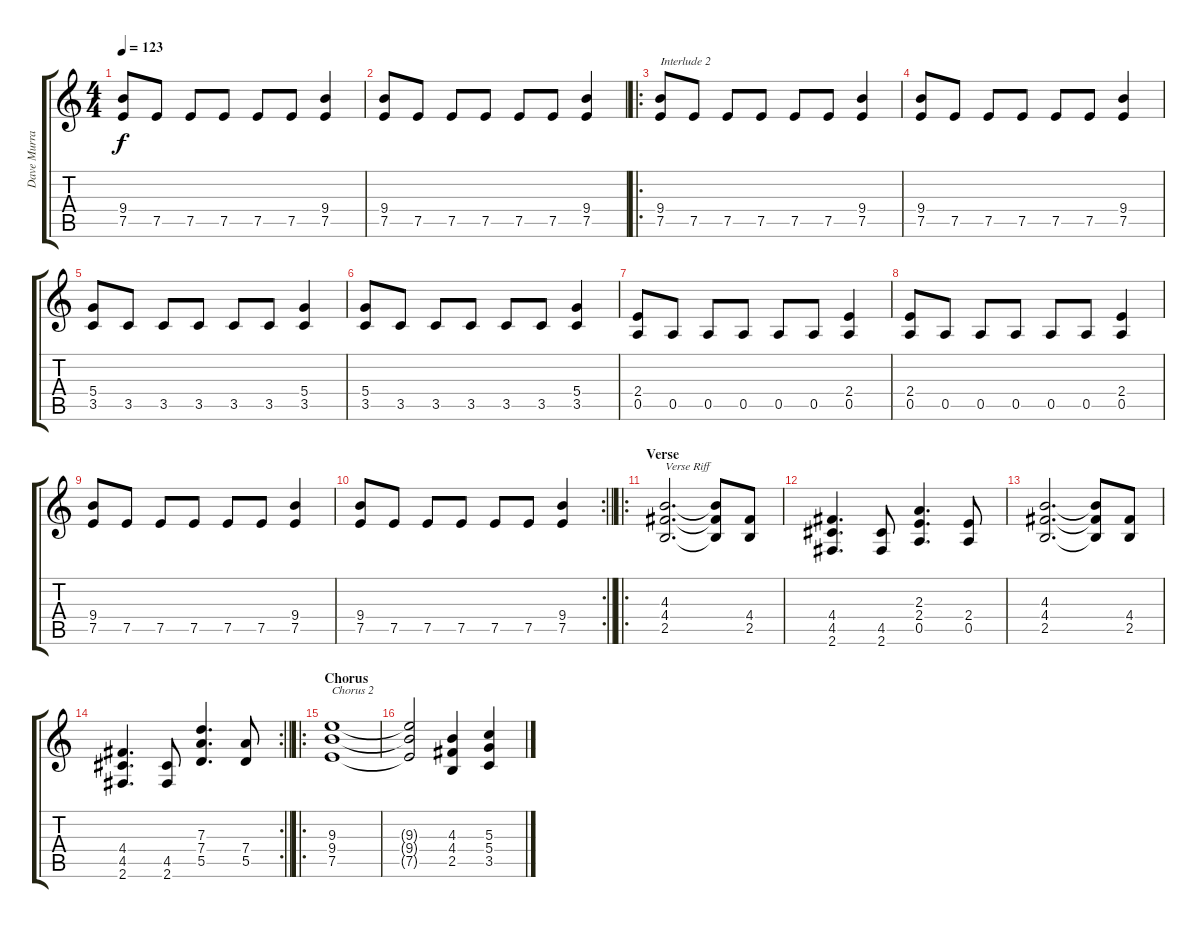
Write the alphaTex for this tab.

\track ("Dave Murray" "Dave Murra") {instrument overdrivenguitar}
\staff {score tabs}
\tuning (E4 B3 G3 D3 A2 E2) {hide}
\ts (4 4)
\tempo 123
\clef g2
\ks c
(9.4 7.5).8{dy f} 7.5.8 7.5.8 7.5.8 7.5.8 7.5.8 (9.4 7.5).4 |
(9.4 7.5).8 7.5.8 7.5.8 7.5.8 7.5.8 7.5.8 (9.4 7.5).4 |
\ro
(9.4 7.5).8{txt "Interlude 2"} 7.5.8 7.5.8 7.5.8 7.5.8 7.5.8 (9.4 7.5).4 |
(9.4 7.5).8 7.5.8 7.5.8 7.5.8 7.5.8 7.5.8 (9.4 7.5).4 |
(5.4 3.5).8 3.5.8 3.5.8 3.5.8 3.5.8 3.5.8 (5.4 3.5).4 |
(5.4 3.5).8 3.5.8 3.5.8 3.5.8 3.5.8 3.5.8 (5.4 3.5).4 |
(2.4 0.5).8 0.5.8 0.5.8 0.5.8 0.5.8 0.5.8 (2.4 0.5).4 |
(2.4 0.5).8 0.5.8 0.5.8 0.5.8 0.5.8 0.5.8 (2.4 0.5).4 |
(9.4 7.5).8 7.5.8 7.5.8 7.5.8 7.5.8 7.5.8 (9.4 7.5).4 |
\rc 2
\barLineRight lightlight
(9.4 7.5).8 7.5.8 7.5.8 7.5.8 7.5.8 7.5.8 (9.4 7.5).4 |
\ro
\section ("" "Verse")
(4.3 4.4 2.5).2{d txt "Verse Riff"} (4.3{t} 4.4{t} 2.5{t}).8 (4.4 2.5).8 |
(4.4 4.5 2.6).4{d} (4.5 2.6).8 (2.3 2.4 0.5).4{d} (2.4 0.5).8 |
(4.3 4.4 2.5).2{d} (4.3{t} 4.4{t} 2.5{t}).8 (4.4 2.5).8 |
\rc 2
\barLineRight lightlight
(4.4 4.5 2.6).4{d} (4.5 2.6).8 (7.3 7.4 5.5).4{d} (7.4 5.5).8 |
\ro
\section ("" "Chorus")
(9.3 9.4 7.5).1{txt "Chorus 2"} |
(9.3{t} 9.4{t} 7.5{t}).2 (4.3 4.4 2.5).4 (5.3 5.4 3.5).4
